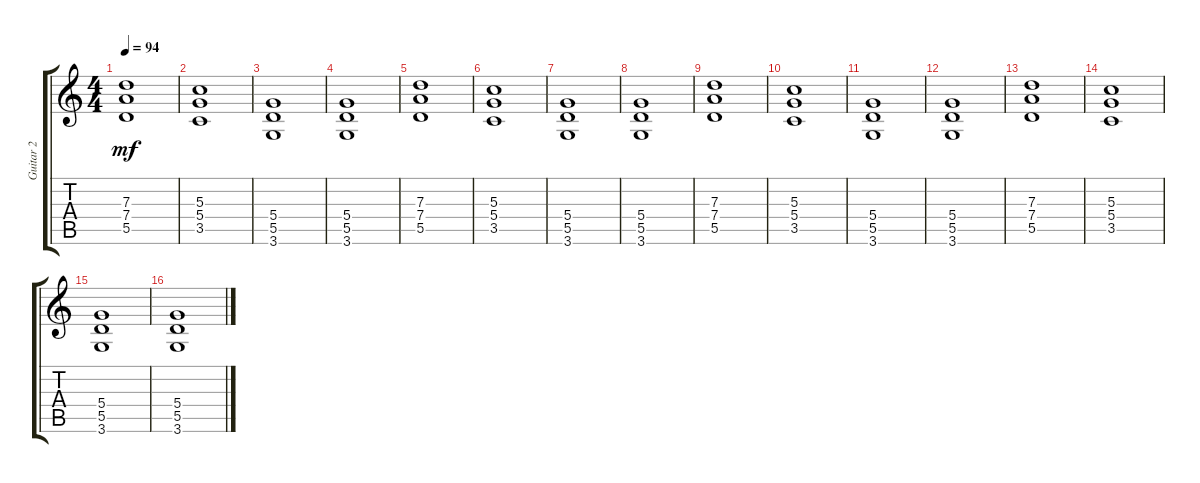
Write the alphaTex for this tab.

\track ("Guitar 2" "Guitar 2") {instrument overdrivenguitar}
\staff {score tabs}
\tuning (E4 B3 G3 D3 A2 E2) {hide}
\ts (4 4)
\tempo 94
\clef g2
\ks c
(7.3 7.4 5.5).1{dy mf} |
(5.3 5.4 3.5).1 |
(5.4 5.5 3.6).1 |
(5.4 5.5 3.6).1 |
(7.3 7.4 5.5).1 |
(5.3 5.4 3.5).1 |
(5.4 5.5 3.6).1 |
(5.4 5.5 3.6).1 |
(7.3 7.4 5.5).1 |
(5.3 5.4 3.5).1 |
(5.4 5.5 3.6).1 |
(5.4 5.5 3.6).1 |
(7.3 7.4 5.5).1 |
(5.3 5.4 3.5).1 |
(5.4 5.5 3.6).1 |
(5.4 5.5 3.6).1
